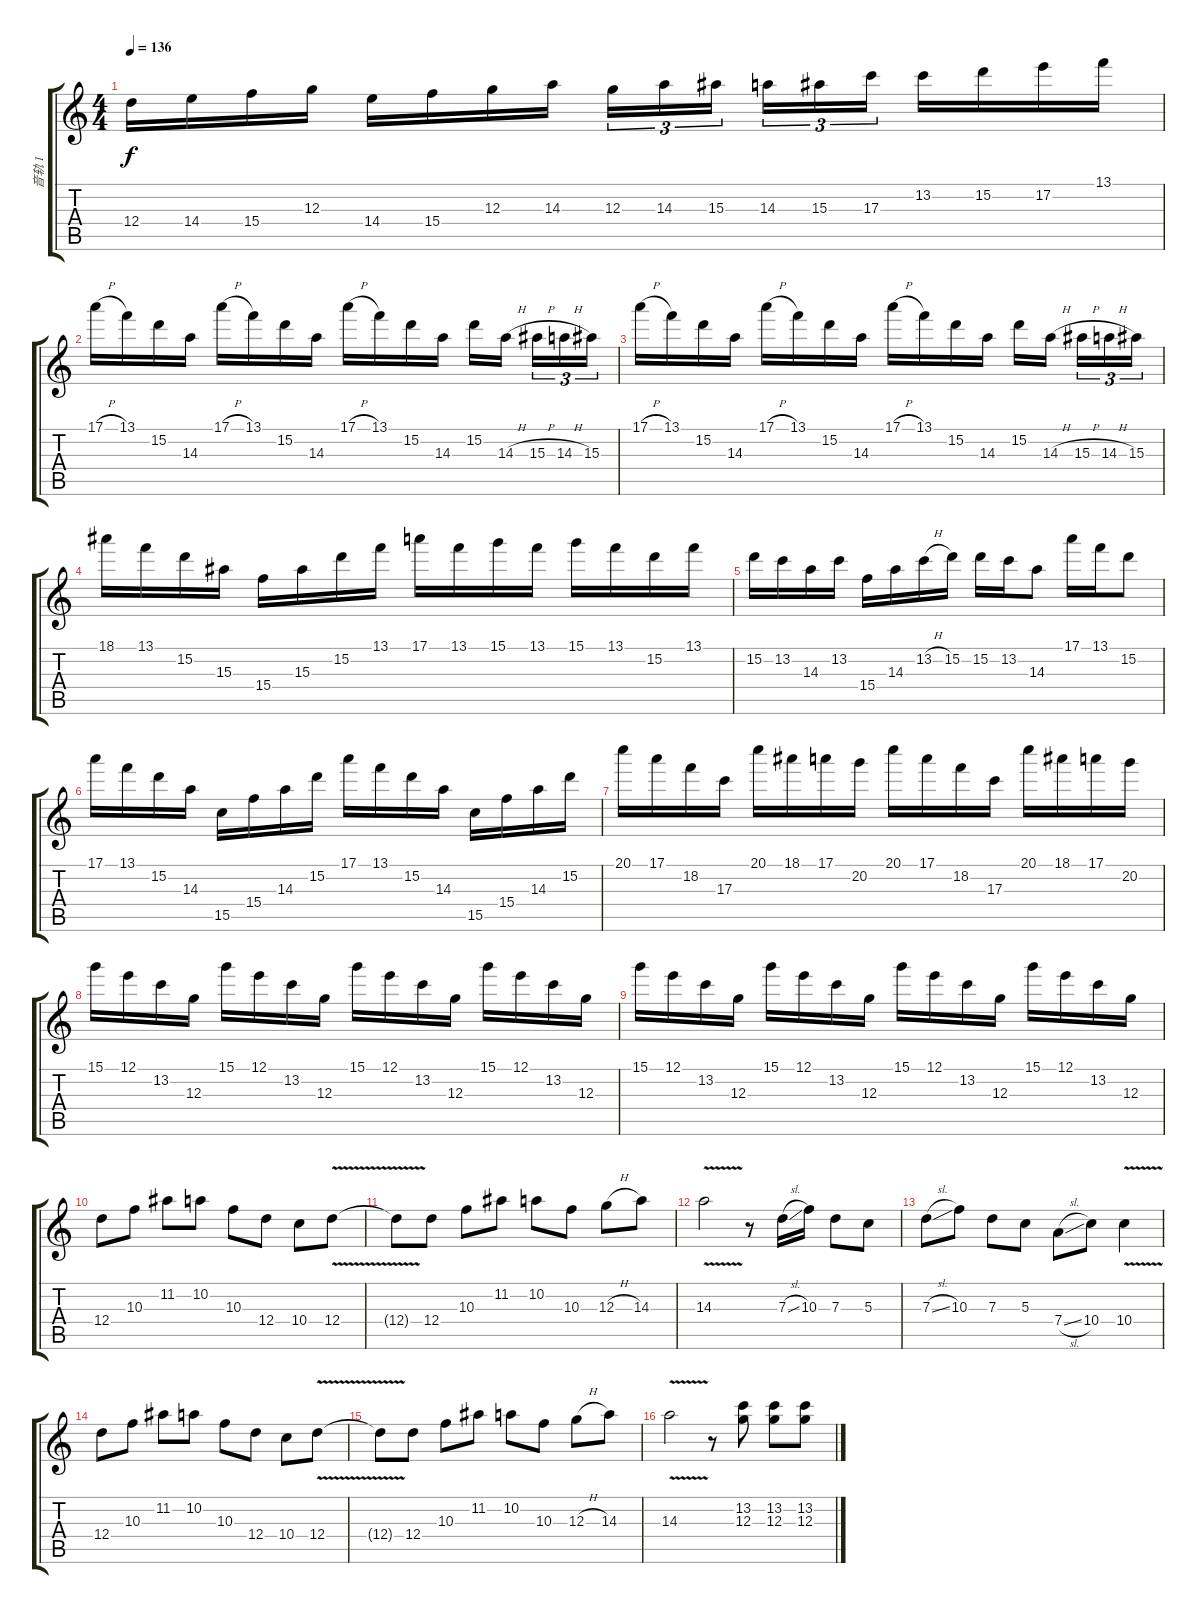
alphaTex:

\track ("音轨 1" "音轨 1") {instrument distortionguitar}
\staff {score tabs}
\tuning (E4 B3 G3 D3 A2 E2) {hide}
\ts (4 4)
\tempo 136
\clef g2
\ks c
12.4.16{dy f} 14.4.16 15.4.16 12.3.16 14.4.16 15.4.16 12.3.16 14.3.16 12.3.16{tu (3 2)} 14.3.16{tu (3 2)} 15.3.16{tu (3 2) beam splitsecondary} 14.3.16{tu (3 2)} 15.3.16{tu (3 2)} 17.3.16{tu (3 2)} 13.2.16 15.2.16 17.2.16 13.1.16 |
17.1{h}.16 13.1.16 15.2.16 14.3.16 17.1{h}.16 13.1.16 15.2.16 14.3.16 17.1{h}.16 13.1.16 15.2.16 14.3.16 15.2.16 14.3{h}.16{beam splitsecondary} 15.3{h}.16{tu (3 2)} 14.3{h}.16{tu (3 2)} 15.3.16{tu (3 2)} |
17.1{h}.16 13.1.16 15.2.16 14.3.16 17.1{h}.16 13.1.16 15.2.16 14.3.16 17.1{h}.16 13.1.16 15.2.16 14.3.16 15.2.16 14.3{h}.16{beam splitsecondary} 15.3{h}.16{tu (3 2)} 14.3{h}.16{tu (3 2)} 15.3.16{tu (3 2)} |
18.1.16 13.1.16 15.2.16 15.3.16 15.4.16 15.3.16 15.2.16 13.1.16 17.1.16 13.1.16 15.1.16 13.1.16 15.1.16 13.1.16 15.2.16 13.1.16 |
15.2.16 13.2.16 14.3.16 13.2.16 15.4.16 14.3.16 13.2{h}.16 15.2.16 15.2.16 13.2.16 14.3.8 17.1.16 13.1.16 15.2.8 |
17.1.16 13.1.16 15.2.16 14.3.16 15.5.16 15.4.16 14.3.16 15.2.16 17.1.16 13.1.16 15.2.16 14.3.16 15.5.16 15.4.16 14.3.16 15.2.16 |
20.1.16 17.1.16 18.2.16 17.3.16 20.1.16 18.1.16 17.1.16 20.2.16 20.1.16 17.1.16 18.2.16 17.3.16 20.1.16 18.1.16 17.1.16 20.2.16 |
15.1.16 12.1.16 13.2.16 12.3.16 15.1.16 12.1.16 13.2.16 12.3.16 15.1.16 12.1.16 13.2.16 12.3.16 15.1.16 12.1.16 13.2.16 12.3.16 |
15.1.16 12.1.16 13.2.16 12.3.16 15.1.16 12.1.16 13.2.16 12.3.16 15.1.16 12.1.16 13.2.16 12.3.16 15.1.16 12.1.16 13.2.16 12.3.16 |
12.4.8 10.3.8 11.2.8 10.2.8 10.3.8 12.4.8 10.4.8 12.4{v}.8 |
12.4{t}.8 12.4.8 10.3.8 11.2.8 10.2.8 10.3.8 12.3{h}.8 14.3.8 |
14.3{v}.2 r.8 7.3{sl}.16 10.3.16 7.3.8 5.3.8 |
7.3{sl}.8 10.3.8 7.3.8 5.3.8 7.4{sl}.8 10.4.8 10.4{v}.4 |
12.4.8 10.3.8 11.2.8 10.2.8 10.3.8 12.4.8 10.4.8 12.4{v}.8 |
12.4{t}.8 12.4.8 10.3.8 11.2.8 10.2.8 10.3.8 12.3{h}.8 14.3.8 |
14.3{v}.2 r.8 (13.2 12.3).8 (13.2 12.3).8 (13.2 12.3).8
